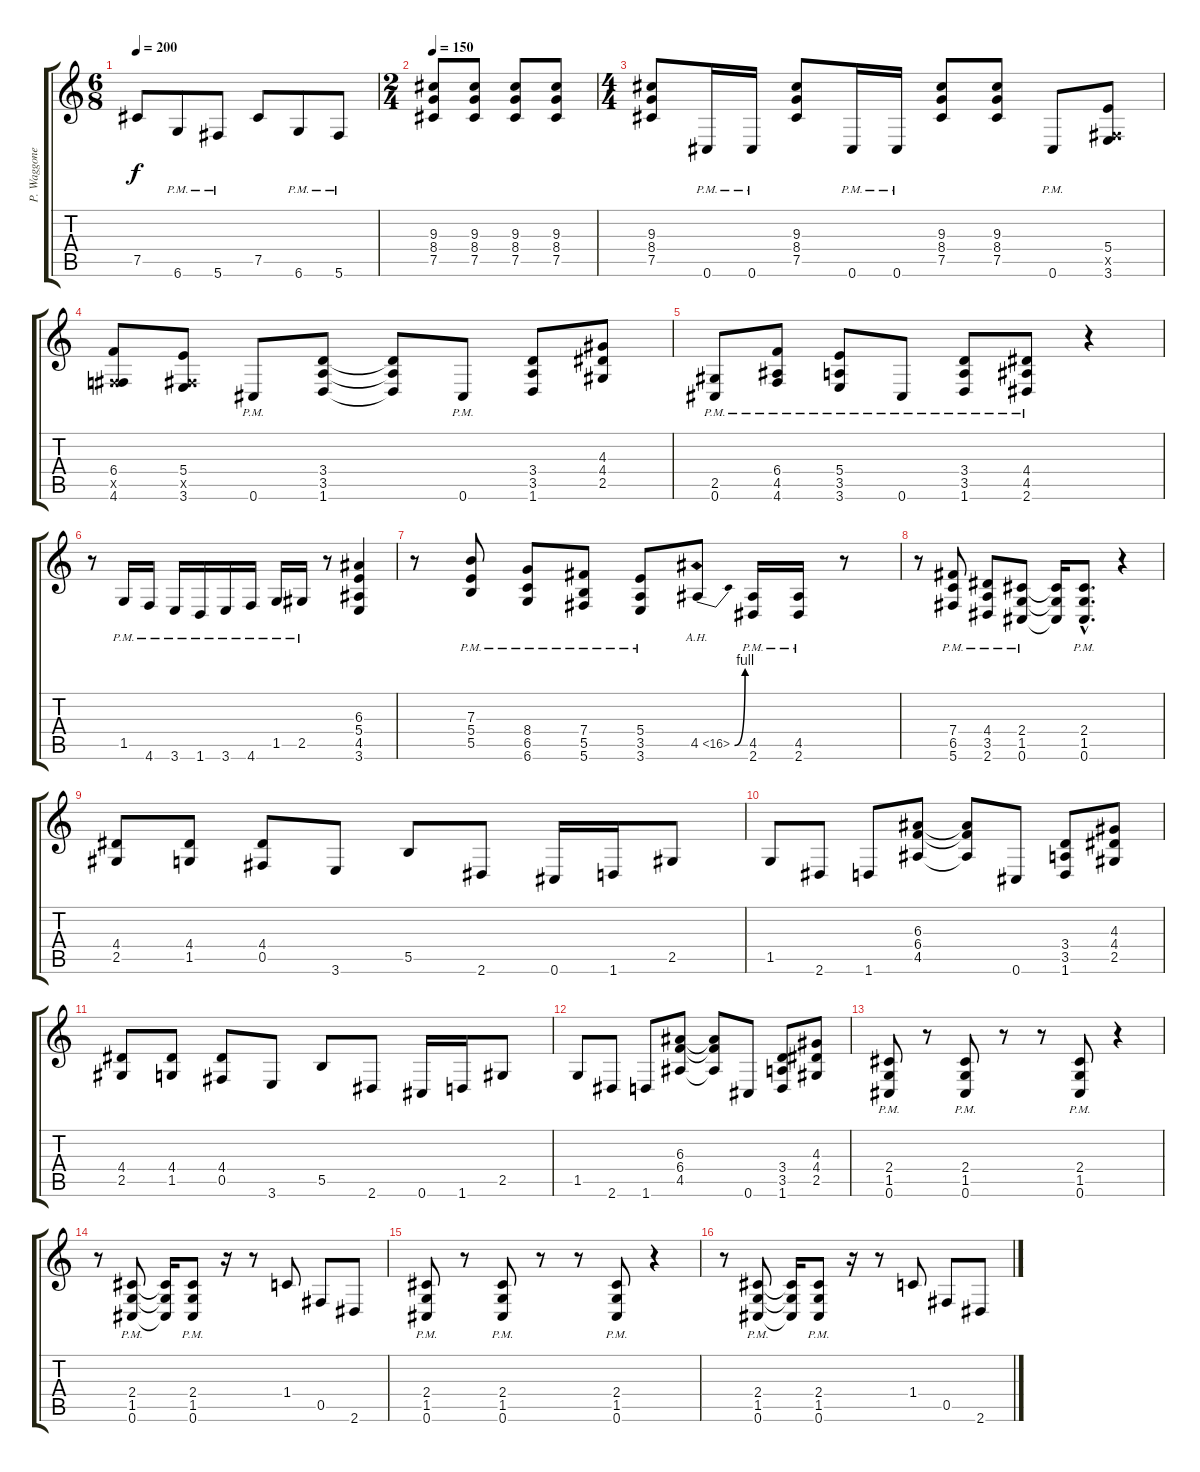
\track ("P. Waggoner Gtr." "P. Waggone") {instrument distortionguitar}
\staff {score tabs}
\tuning (Db4 Ab3 E3 B2 Gb2 Db2) {hide}
\ts (6 8)
\tempo 200
\clef g2
\ks c
7.5.8{dy f} 6.6{pm}.8 5.6{pm}.8 7.5.8 6.6{pm}.8 5.6{pm}.8 |
\ts (2 4)
\tempo 150
(9.3 8.4 7.5).8 (9.3 8.4 7.5).8 (9.3 8.4 7.5).8 (9.3 8.4 7.5).8 |
\ts (4 4)
(9.3 8.4 7.5).8 0.6{pm}.16 0.6{pm}.16 (9.3 8.4 7.5).8 0.6{pm}.16 0.6{pm}.16 (9.3 8.4 7.5).8 (9.3 8.4 7.5).8 0.6{pm}.8 (5.4 0.5{x} 3.6).8 |
(6.4 0.5{x} 4.6).8 (5.4 0.5{x} 3.6).8 0.6{pm}.8 (3.4 3.5 1.6).8 (3.4{t} 3.5{t} 1.6{t}).8 0.6{pm}.8 (3.4 3.5 1.6).8 (4.3 4.4 2.5).8 |
(2.5{pm} 0.6{pm}).8 (6.4{pm} 4.5{pm} 4.6{pm}).8 (5.4{pm} 3.5{pm} 3.6{pm}).8 0.6{pm}.8 (3.4{pm} 3.5{pm} 1.6{pm}).8 (4.4{pm} 4.5{pm} 2.6{pm}).8 r.4 |
r.8 1.5{pm}.16 4.6{pm}.16 3.6{pm}.16 1.6{pm}.16 3.6{pm}.16 4.6{pm}.16 1.5{pm}.16 2.5{pm}.16 r.8 (6.3 5.4 4.5 3.6).4 |
r.8 (7.3{pm} 5.4{pm} 5.5{pm}).8 (8.4{pm} 6.5{pm} 6.6{pm}).8 (7.4{pm} 5.5{pm} 5.6{pm}).8 (5.4{pm} 3.5{pm} 3.6{pm}).8 4.5{be (bend 0 0 60 4) ah 12}.8 (4.5{pm} 2.6{pm}).16 (4.5{pm} 2.6{pm}).16 r.8 |
r.8 (7.4{pm} 6.5{pm} 5.6{pm}).8 (4.4{pm} 3.5{pm} 2.6{pm}).8 (2.4{pm} 1.5{pm} 0.6{pm}).8 (2.4{t} 1.5{t} 0.6{t}).16 (2.4{hac pm} 1.5{hac pm} 0.6{hac pm}).8{d} r.4 |
(4.4 2.5).8 (4.4 1.5).8 (4.4 0.5).8 3.6.8 5.5.8 2.6.8 0.6.16 1.6.16 2.5.8 |
1.5.8 2.6.8 1.6.8 (6.3 6.4 4.5).8 (6.3{t} 6.4{t} 4.5{t}).8 0.6.8 (3.4 3.5 1.6).8 (4.3 4.4 2.5).8 |
(4.4 2.5).8 (4.4 1.5).8 (4.4 0.5).8 3.6.8 5.5.8 2.6.8 0.6.16 1.6.16 2.5.8 |
1.5.8 2.6.8 1.6.8 (6.3 6.4 4.5).8 (6.3{t} 6.4{t} 4.5{t}).8 0.6.8 (3.4 3.5 1.6).8 (4.3 4.4 2.5).8 |
(2.4{pm} 1.5{pm} 0.6{pm}).8 r.8 (2.4{pm} 1.5{pm} 0.6{pm}).8 r.8 r.8 (2.4{pm} 1.5{pm} 0.6{pm}).8 r.4 |
r.8 (2.4{pm} 1.5{pm} 0.6{pm}).8 (2.4{t} 1.5{t} 0.6{t}).16 (2.4{pm} 1.5{pm} 0.6{pm}).8 r.16 r.8 1.4.8 0.5.8 2.6.8 |
(2.4{pm} 1.5{pm} 0.6{pm}).8 r.8 (2.4{pm} 1.5{pm} 0.6{pm}).8 r.8 r.8 (2.4{pm} 1.5{pm} 0.6{pm}).8 r.4 |
r.8 (2.4{pm} 1.5{pm} 0.6{pm}).8 (2.4{t} 1.5{t} 0.6{t}).16 (2.4{pm} 1.5{pm} 0.6{pm}).8 r.16 r.8 1.4.8 0.5.8 2.6.8
